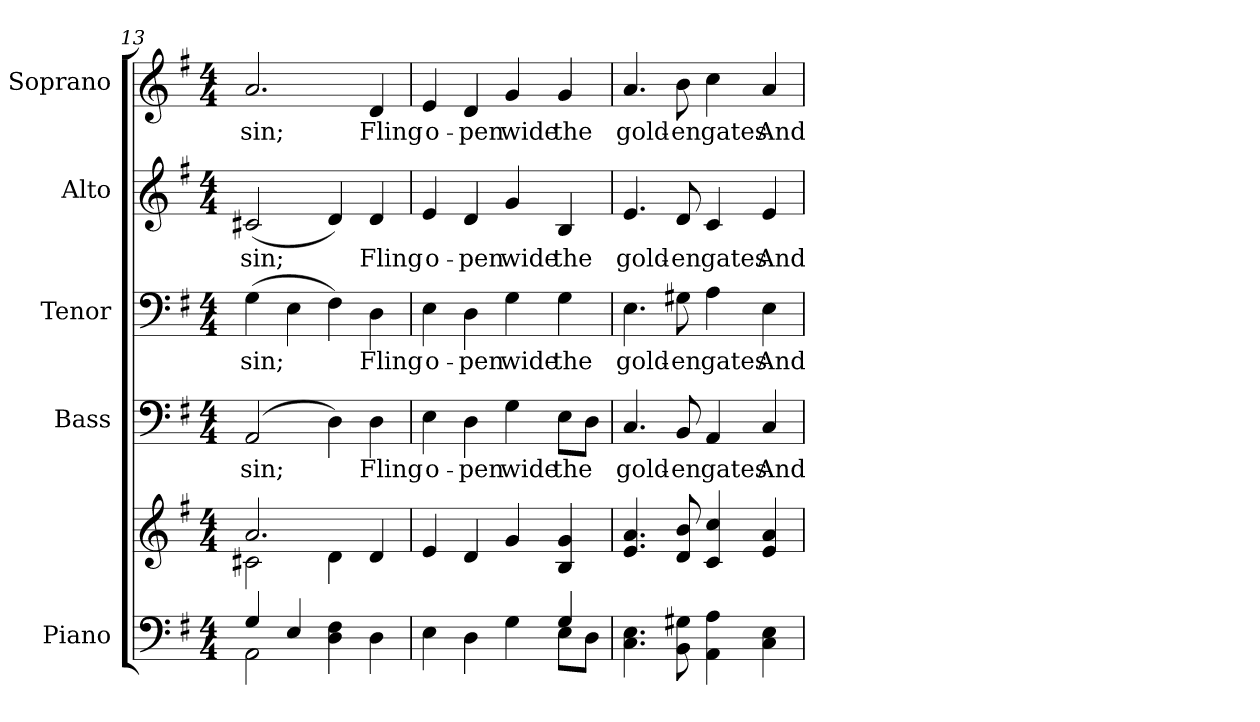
**kern	**kern	**kern	**text	**kern	**text	**kern	**text	**kern	**text
*part5	*part5	*part4	*part4	*part3	*part3	*part2	*part2	*part1	*part1
*staff6	*staff5	*staff4	*staff4	*staff3	*staff3	*staff2	*staff2	*staff1	*staff1
*I"Piano	*	*I"Bass	*	*I"Tenor	*	*I"Alto	*	*I"Soprano	*
*I'Pno.	*	*I'B.	*	*I'T.	*	*I'A.	*	*I'S.	*
*clefF4	*clefG2	*clefF4	*	*clefF4	*	*clefG2	*	*clefG2	*
*k[f#]	*k[f#]	*k[f#]	*	*k[f#]	*	*k[f#]	*	*k[f#]	*
*G:	*G:	*G:	*	*G:	*	*G:	*	*G:	*
*M4/4	*M4/4	*M4/4	*	*M4/4	*	*M4/4	*	*M4/4	*
=13	=13	=13	=13	=13	=13	=13	=13	=13	=13
*^	*^	*	*	*	*	*	*	*	*
!	!	!	!	!	!LO:LY:b:color=#000000	!	!	!	!	!	!
!	!	!	!	!	!	!	!LO:LY:b:color=#000000	!	!	!	!
!	!	!	!	!	!	!	!	!	!LO:LY:b:color=#000000	!	!
!	!	!	!	!	!	!	!	!	!	!	!LO:LY:b:color=#000000
4Gi/	2AAi\	2.ai/	2c#Xi\	(2AAi/	sin;	(4Gi\	sin;	(2c#Xi/	sin;	2.ai/	sin;
4Ei/	.	.	.	.	.	4Ei\	.	.	.	.	.
4Di\ 4F#i	2ryy	.	4di\	4Di\)	.	4F#i\)	.	4di/)	.	.	.
!	!	!	!	!	!LO:LY:b:color=#000000	!	!	!	!	!	!
!	!	!	!	!	!	!	!LO:LY:b:color=#000000	!	!	!	!
!	!	!	!	!	!	!	!	!	!LO:LY:b:color=#000000	!	!
!	!	!	!	!	!	!	!	!	!	!	!LO:LY:b:color=#000000
4Di\	.	4di/	4ryy	4Di\	Fling	4Di\	Fling	4di/	Fling	4di/	Fling
*	*	*v	*v	*	*	*	*	*	*	*	*
!!LO:PB:g=z
=14	=14	=14	=14	=14	=14	=14	=14	=14	=14	=14
*	*	*^	*	*	*	*	*	*	*	*
!	!	!	!	!	!LO:LY:b:color=#000000	!	!	!	!	!	!
*	*	*v	*v	*	*	*	*	*	*	*	*
*	*	*^	*	*	*	*	*	*	*	*
!	!	!	!	!	!	!	!LO:LY:b:color=#000000	!	!	!	!
*	*	*v	*v	*	*	*	*	*	*	*	*
*	*	*^	*	*	*	*	*	*	*	*
!	!	!	!	!	!	!	!	!	!LO:LY:b:color=#000000	!	!
*	*	*v	*v	*	*	*	*	*	*	*	*
*	*	*^	*	*	*	*	*	*	*	*
!	!	!	!	!	!	!	!	!	!	!	!LO:LY:b:color=#000000
*	*	*v	*v	*	*	*	*	*	*	*	*
4Ei\	2ryy	4ei/	4Ei\	o-	4Ei\	o-	4ei/	o-	4ei/	o-
!	!	!	!	!LO:LY:b:color=#000000	!	!	!	!	!	!
!	!	!	!	!	!	!LO:LY:b:color=#000000	!	!	!	!
!	!	!	!	!	!	!	!	!LO:LY:b:color=#000000	!	!
!	!	!	!	!	!	!	!	!	!	!LO:LY:b:color=#000000
4Di\	.	4di/	4Di\	-pen	4Di\	-pen	4di/	-pen	4di/	-pen
!	!	!	!	!LO:LY:b:color=#000000	!	!	!	!	!	!
!	!	!	!	!	!	!LO:LY:b:color=#000000	!	!	!	!
!	!	!	!	!	!	!	!	!LO:LY:b:color=#000000	!	!
!	!	!	!	!	!	!	!	!	!	!LO:LY:b:color=#000000
4Gi\	4ryy	4gi/	4Gi\	wide	4Gi\	wide	4gi/	wide	4gi/	wide
!	!	!	!	!LO:LY:b:color=#000000	!	!	!	!	!	!
!	!	!	!	!	!	!LO:LY:b:color=#000000	!	!	!	!
!	!	!	!	!	!	!	!	!LO:LY:b:color=#000000	!	!
!	!	!	!	!	!	!	!	!	!	!LO:LY:b:color=#000000
4Gi/	8Ei\L	4Bi/ 4gi	8Ei\L	the	4Gi\	the	4Bi/	the	4gi/	the
.	8Di\J	.	8Di\J	.	.	.	.	.	.	.
*v	*v	*	*	*	*	*	*	*	*	*
=15	=15	=15	=15	=15	=15	=15	=15	=15	=15
*^	*	*	*	*	*	*	*	*	*
!	!	!	!	!LO:LY:b:color=#000000	!	!	!	!	!	!
*v	*v	*	*	*	*	*	*	*	*	*
*^	*	*	*	*	*	*	*	*	*
!	!	!	!	!	!	!LO:LY:b:color=#000000	!	!	!	!
*v	*v	*	*	*	*	*	*	*	*	*
*^	*	*	*	*	*	*	*	*	*
!	!	!	!	!	!	!	!	!LO:LY:b:color=#000000	!	!
*v	*v	*	*	*	*	*	*	*	*	*
*^	*	*	*	*	*	*	*	*	*
!	!	!	!	!	!	!	!	!	!	!LO:LY:b:color=#000000
*v	*v	*	*	*	*	*	*	*	*	*
4.Ci\ 4.Ei	4.ei/ 4.ai	4.Ci/	gold-	4.Ei\	gold-	4.ei/	gold-	4.ai/	gold-
!	!	!	!LO:LY:b:color=#000000	!	!	!	!	!	!
!	!	!	!	!	!LO:LY:b:color=#000000	!	!	!	!
!	!	!	!	!	!	!	!LO:LY:b:color=#000000	!	!
!	!	!	!	!	!	!	!	!	!LO:LY:b:color=#000000
8BBi\ 8G#Xi	8di/ 8bi	8BBi/	-en	8G#Xi\	-en	8di/	-en	8bi\	-en
!	!	!	!LO:LY:b:color=#000000	!	!	!	!	!	!
!	!	!	!	!	!LO:LY:b:color=#000000	!	!	!	!
!	!	!	!	!	!	!	!LO:LY:b:color=#000000	!	!
!	!	!	!	!	!	!	!	!	!LO:LY:b:color=#000000
4AAi\ 4Ai	4ci/ 4cci	4AAi/	gates	4Ai\	gates	4ci/	gates	4cci\	gates
!	!	!	!LO:LY:b:color=#000000	!	!	!	!	!	!
!	!	!	!	!	!LO:LY:b:color=#000000	!	!	!	!
!	!	!	!	!	!	!	!LO:LY:b:color=#000000	!	!
!	!	!	!	!	!	!	!	!	!LO:LY:b:color=#000000
4Ci\ 4Ei	4ei/ 4ai	4Ci/	And	4Ei\	And	4ei/	And	4ai/	And
=	=	=	=	=	=	=	=	=	=
*-	*-	*-	*-	*-	*-	*-	*-	*-	*-
